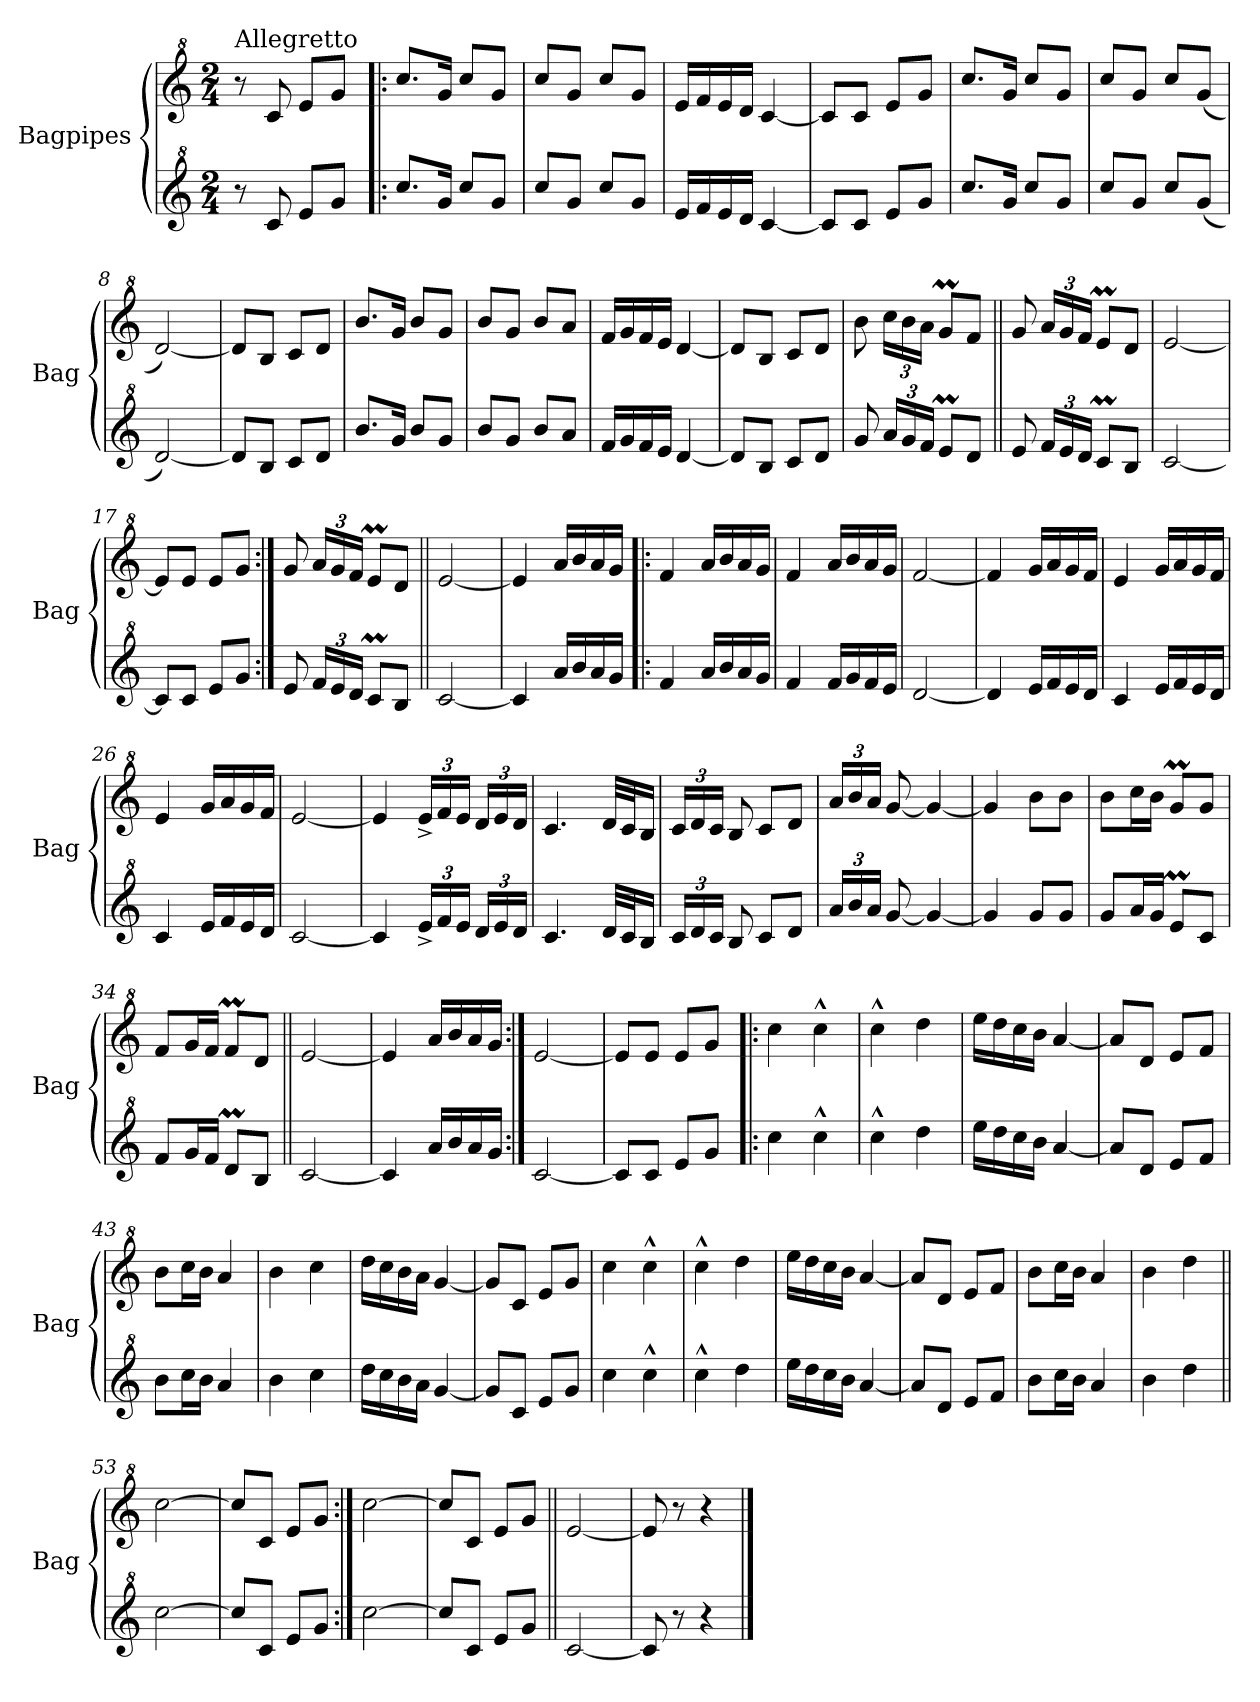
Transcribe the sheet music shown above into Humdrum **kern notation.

**kern	**kern
*part2	*part1
*staff2	*staff1
*I"Bagpipes	*I"Bagpipes
*I'Bag	*I'Bag
*clefG^2	*clefG^2
*k[]	*k[]
*C:	*C:
*M2/4	*M2/4
=1	=1
!	!LO:TX:a:t=Allegretto
8r	8r
8cc/	8cc/
8ee/L	8ee/L
8gg/J	8gg/J
=2!|:	=2!|:
8.ccc/L	8.ccc/L
16gg/Jk	16gg/Jk
8ccc/L	8ccc/L
8gg/J	8gg/J
=3	=3
8ccc/L	8ccc/L
8gg/J	8gg/J
8ccc/L	8ccc/L
8gg/J	8gg/J
=4	=4
16ee/LL	16ee/LL
16ff/	16ff/
16ee/	16ee/
16dd/JJ	16dd/JJ
[4cc/	[4cc/
=5	=5
8cc/L]	8cc/L]
8cc/J	8cc/J
8ee/L	8ee/L
8gg/J	8gg/J
=6	=6
8.ccc/L	8.ccc/L
16gg/Jk	16gg/Jk
8ccc/L	8ccc/L
8gg/J	8gg/J
=7	=7
8ccc/L	8ccc/L
8gg/J	8gg/J
8ccc/L	8ccc/L
(8gg/J	(8gg/J
=8	=8
[2dd/)	[2dd/)
=9	=9
8dd/L]	8dd/L]
8b/J	8b/J
8cc/L	8cc/L
8dd/J	8dd/J
=10	=10
8.bb/L	8.bb/L
16gg/Jk	16gg/Jk
8bb/L	8bb/L
8gg/J	8gg/J
!!LO:LB:g=z
=11	=11
8bb/L	8bb/L
8gg/J	8gg/J
8bb/L	8bb/L
8aa/J	8aa/J
=12	=12
16ff/LL	16ff/LL
16gg/	16gg/
16ff/	16ff/
16ee/JJ	16ee/JJ
[4dd/	[4dd/
=13	=13
8dd/L]	8dd/L]
8b/J	8b/J
8cc/L	8cc/L
8dd/J	8dd/J
=14	=14
8gg/	8bb\
*Xbrackettup	*Xbrackettup
24aa/LL	24ccc\LL
24gg/	24bb\
24ff/JJ	24aa\JJ
8eem/L	8ggM/L
8dd/J	8ff/J
=15||	=15||
8ee/	8gg/
24ff/LL	24aa/LL
24ee/	24gg/
24dd/JJ	24ff/JJ
8ccM/L	8eem/L
8b/J	8dd/J
=16	=16
[2cc/	[2ee/
=17	=17
8cc/L]	8ee/L]
8cc/J	8ee/J
8ee/L	8ee/L
8gg/J	8gg/J
=18:|!	=18:|!
8ee/	8gg/
24ff/LL	24aa/LL
24ee/	24gg/
24dd/JJ	24ff/JJ
8ccM/L	8eem/L
8b/J	8dd/J
=19||	=19||
[2cc/	[2ee/
!!LO:LB:g=z
=20	=20
4cc/]	4ee/]
16aa/LL	16aa/LL
16bb/	16bb/
16aa/	16aa/
16gg/JJ	16gg/JJ
=21!|:	=21!|:
4ff/	4ff/
16aa/LL	16aa/LL
16bb/	16bb/
16aa/	16aa/
16gg/JJ	16gg/JJ
=22	=22
4ff/	4ff/
16ff/LL	16aa/LL
16gg/	16bb/
16ff/	16aa/
16ee/JJ	16gg/JJ
=23	=23
[2dd/	[2ff/
=24	=24
4dd/]	4ff/]
16ee/LL	16gg/LL
16ff/	16aa/
16ee/	16gg/
16dd/JJ	16ff/JJ
=25	=25
4cc/	4ee/
16ee/LL	16gg/LL
16ff/	16aa/
16ee/	16gg/
16dd/JJ	16ff/JJ
=26	=26
4cc/	4ee/
16ee/LL	16gg/LL
16ff/	16aa/
16ee/	16gg/
16dd/JJ	16ff/JJ
=27	=27
[2cc/	[2ee/
=28	=28
4cc/]	4ee/]
24ee^/LL	24ee^/LL
24ff/	24ff/
24ee/JJ	24ee/JJ
24dd/LL	24dd/LL
24ee/	24ee/
24dd/JJ	24dd/JJ
!!LO:LB:g=z
=29	=29
4.cc/	4.cc/
32dd/LLL	32dd/LLL
32cc/J	32cc/J
16b/JJ	16b/JJ
=30	=30
24cc/LL	24cc/LL
24dd/	24dd/
24cc/JJ	24cc/JJ
8b/	8b/
8cc/L	8cc/L
8dd/J	8dd/J
=31	=31
24aa/LL	24aa/LL
24bb/	24bb/
24aa/JJ	24aa/JJ
[8gg/	[8gg/
4gg/_	4gg/_
=32	=32
4gg/]	4gg/]
8gg/L	8bb\L
8gg/J	8bb\J
=33	=33
8gg/L	8bb\L
16aa/L	16ccc\L
16gg/JJ	16bb\JJ
8eem/L	8ggM/L
8cc/J	8gg/J
=34	=34
8ff/L	8ff/L
16gg/L	16gg/L
16ff/JJ	16ff/JJ
8ddM/L	8ffM/L
8b/J	8dd/J
=35||	=35||
[2cc/	[2ee/
=36	=36
4cc/]	4ee/]
16aa/LL	16aa/LL
16bb/	16bb/
16aa/	16aa/
16gg/JJ	16gg/JJ
=37:|!	=37:|!
[2cc/	[2ee/
=38	=38
8cc/L]	8ee/L]
8cc/J	8ee/J
8ee/L	8ee/L
8gg/J	8gg/J
!!LO:LB:g=z
=39!|:	=39!|:
4ccc\	4ccc\
4ccc^^\	4ccc^^\
=40	=40
4ccc^^\	4ccc^^\
4ddd\	4ddd\
=41	=41
16eee\LL	16eee\LL
16ddd\	16ddd\
16ccc\	16ccc\
16bb\JJ	16bb\JJ
[4aa/	[4aa/
=42	=42
8aa/L]	8aa/L]
8dd/J	8dd/J
8ee/L	8ee/L
8ff/J	8ff/J
=43	=43
8bb\L	8bb\L
16ccc\L	16ccc\L
16bb\JJ	16bb\JJ
4aa/	4aa/
=44	=44
4bb\	4bb\
4ccc\	4ccc\
=45	=45
16ddd\LL	16ddd\LL
16ccc\	16ccc\
16bb\	16bb\
16aa\JJ	16aa\JJ
[4gg/	[4gg/
=46	=46
8gg/L]	8gg/L]
8cc/J	8cc/J
8ee/L	8ee/L
8gg/J	8gg/J
=47	=47
4ccc\	4ccc\
4ccc^^\	4ccc^^\
=48	=48
4ccc^^\	4ccc^^\
4ddd\	4ddd\
=49	=49
16eee\LL	16eee\LL
16ddd\	16ddd\
16ccc\	16ccc\
16bb\JJ	16bb\JJ
[4aa/	[4aa/
=50	=50
8aa/L]	8aa/L]
8dd/J	8dd/J
8ee/L	8ee/L
8ff/J	8ff/J
!!LO:LB:g=z
=51	=51
8bb\L	8bb\L
16ccc\L	16ccc\L
16bb\JJ	16bb\JJ
4aa/	4aa/
=52	=52
4bb\	4bb\
4ddd\	4ddd\
=53||	=53||
[2ccc\	[2ccc\
=54	=54
8ccc/L]	8ccc/L]
8cc/J	8cc/J
8ee/L	8ee/L
8gg/J	8gg/J
=55:|!	=55:|!
[2ccc\	[2ccc\
=56	=56
8ccc/L]	8ccc/L]
8cc/J	8cc/J
8ee/L	8ee/L
8gg/J	8gg/J
=57||	=57||
[2cc/	[2ee/
=58	=58
8cc/]	8ee/]
8r	8r
4r	4r
==	==
*-	*-
